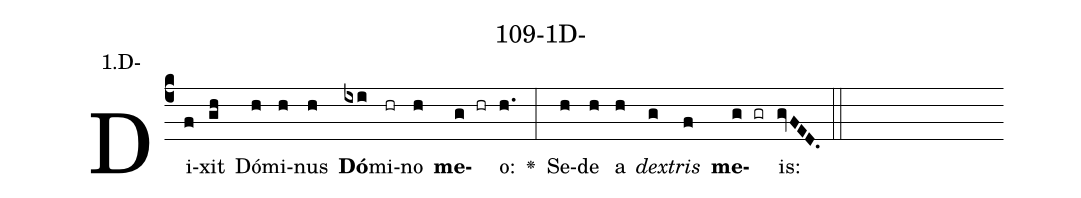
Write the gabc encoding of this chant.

name: 109-1D-;
annotation: 1.D-;
%%
(c4)Di(f)xit(gh) Dó(h)mi(h)nus(h) <b>Dó</b>(ixi)mi(hr)no(h) <b>me</b>(g hr)o:(h.) <v>\greheightstar</v>(:) Se(h)de(h) a(h) <i>dex</i>(g)<i>tris</i>(f) <b>me</b>(g gr)is:(gvFED.) (::)


%E(h) u(h) o(g) u(f) a(g) e.(gvFED.) (::)
